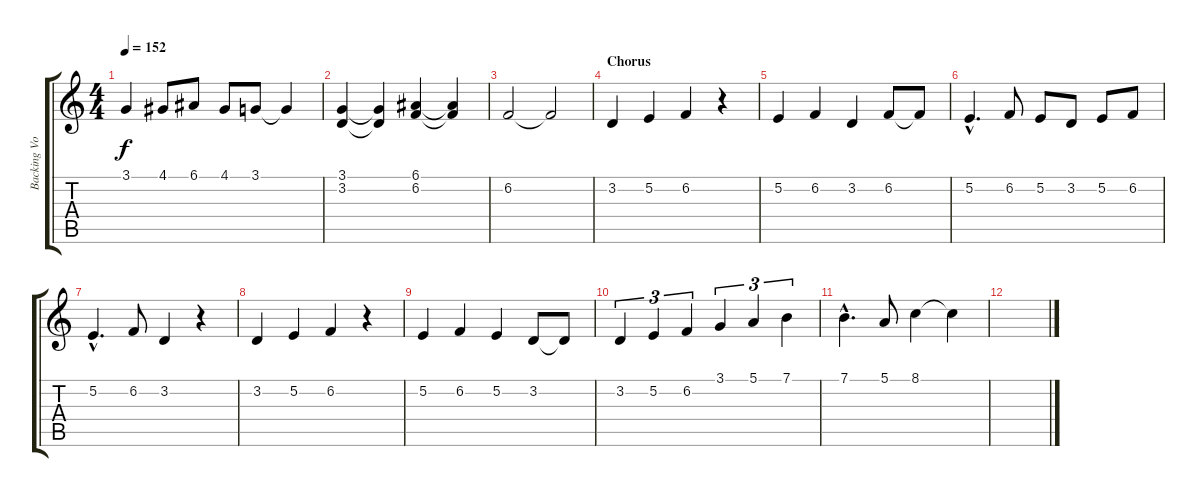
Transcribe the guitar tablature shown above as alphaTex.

\track ("Backing Vocals" "Backing Vo") {instrument choiraahs}
\staff {score tabs}
\tuning (E4 B3 G3 D3 A2 E2) {hide}
\ts (4 4)
\tempo 152
\clef g2
\ks c
3.1.4{dy f} 4.1.8 6.1.8 4.1.8 3.1.8 3.1{t}.4 |
(3.1 3.2).4 (3.1{t} 3.2{t}).4 (6.1 6.2).4 (6.1{t} 6.2{t}).4 |
6.2.2 6.2{t}.2 |
\section ("" "Chorus")
3.2.4{instrument lead2sawtooth} 5.2.4 6.2.4 r.4 |
5.2.4 6.2.4 3.2.4 6.2.8 6.2{t}.8 |
5.2{hac}.4{d} 6.2.8 5.2.8 3.2.8 5.2.8 6.2.8 |
5.2{hac}.4{d} 6.2.8 3.2.4 r.4 |
3.2.4 5.2.4 6.2.4 r.4 |
5.2.4 6.2.4 5.2.4 3.2.8 3.2{t}.8 |
3.2.4{tu (3 2)} 5.2.4{tu (3 2)} 6.2.4{tu (3 2)} 3.1.4{tu (3 2)} 5.1.4{tu (3 2)} 7.1.4{tu (3 2)} |
7.1{hac}.4{d} 5.1.8 8.1.4 8.1{t}.4 |
\section ("" "")
